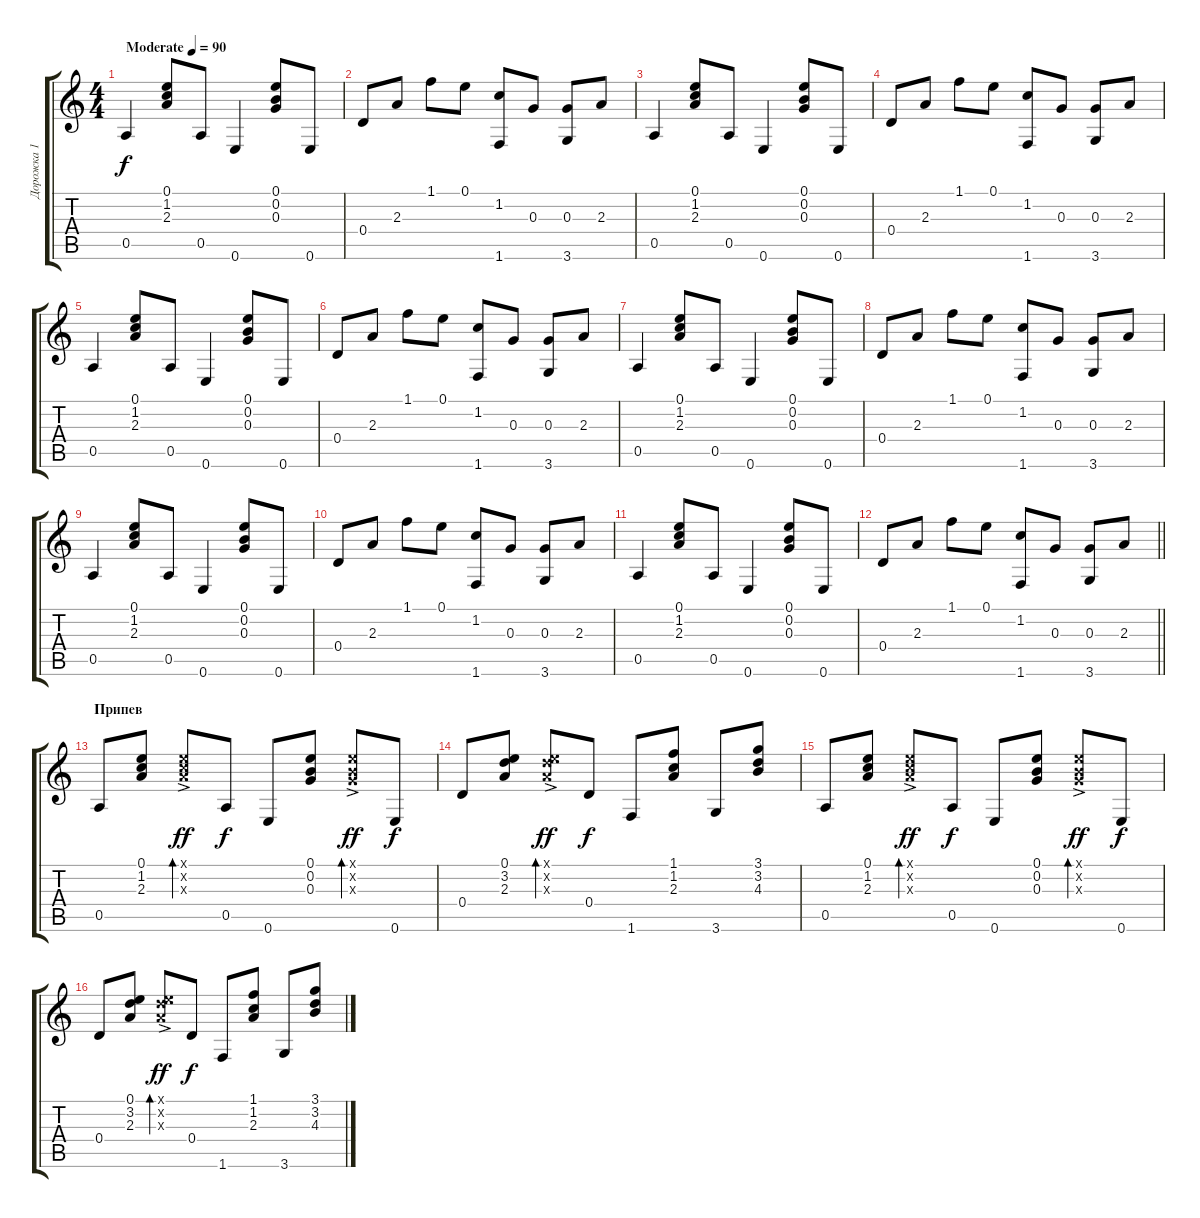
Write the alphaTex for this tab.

\track ("Дорожка 1" "Дорожка 1") {instrument acousticguitarsteel}
\staff {score tabs}
\tuning (E4 B3 G3 D3 A2 E2) {hide}
\ts (4 4)
\tempo (90 "Moderate")
\clef g2
\ks c
0.5.4{dy f instrument acousticguitarsteel} (0.1 1.2 2.3).8 0.5.8 0.6.4 (0.1 0.2 0.3).8 0.6.8 |
0.4.8 2.3.8 1.1.8 0.1.8 (1.2 1.6).8 0.3.8 (0.3 3.6).8 2.3.8 |
0.5.4 (0.1 1.2 2.3).8 0.5.8 0.6.4 (0.1 0.2 0.3).8 0.6.8 |
0.4.8 2.3.8 1.1.8 0.1.8 (1.2 1.6).8 0.3.8 (0.3 3.6).8 2.3.8 |
0.5.4 (0.1 1.2 2.3).8 0.5.8 0.6.4 (0.1 0.2 0.3).8 0.6.8 |
0.4.8 2.3.8 1.1.8 0.1.8 (1.2 1.6).8 0.3.8 (0.3 3.6).8 2.3.8 |
0.5.4 (0.1 1.2 2.3).8 0.5.8 0.6.4 (0.1 0.2 0.3).8 0.6.8 |
0.4.8 2.3.8 1.1.8 0.1.8 (1.2 1.6).8 0.3.8 (0.3 3.6).8 2.3.8 |
0.5.4 (0.1 1.2 2.3).8 0.5.8 0.6.4 (0.1 0.2 0.3).8 0.6.8 |
0.4.8 2.3.8 1.1.8 0.1.8 (1.2 1.6).8 0.3.8 (0.3 3.6).8 2.3.8 |
0.5.4 (0.1 1.2 2.3).8 0.5.8 0.6.4 (0.1 0.2 0.3).8 0.6.8 |
\barLineRight lightlight
0.4.8 2.3.8 1.1.8 0.1.8 (1.2 1.6).8 0.3.8 (0.3 3.6).8 2.3.8 |
\section ("" "Припев")
0.5.8 (0.1 1.2 2.3).8 (0.1{x} 1.2{x} 2.3{ac x}).8{bd 30 dy ff} 0.5.8{dy f} 0.6.8 (0.1 0.2 0.3).8 (0.1{ac x} 0.2{x} 0.3{x}).8{bd 30 dy ff} 0.6.8{dy f} |
0.4.8 (0.1 3.2 2.3).8 (0.1{x} 3.2{ac x} 2.3{x}).8{bd 30 dy ff} 0.4.8{dy f} 1.6.8 (1.1 1.2 2.3).8 3.6.8 (3.1 3.2 4.3).8 |
0.5.8 (0.1 1.2 2.3).8 (0.1{x} 1.2{x} 2.3{ac x}).8{bd 30 dy ff} 0.5.8{dy f} 0.6.8 (0.1 0.2 0.3).8 (0.1{ac x} 0.2{x} 0.3{x}).8{bd 30 dy ff} 0.6.8{dy f} |
0.4.8 (0.1 3.2 2.3).8 (0.1{x} 3.2{ac x} 2.3{x}).8{bd 30 dy ff} 0.4.8{dy f} 1.6.8 (1.1 1.2 2.3).8 3.6.8 (3.1 3.2 4.3).8
